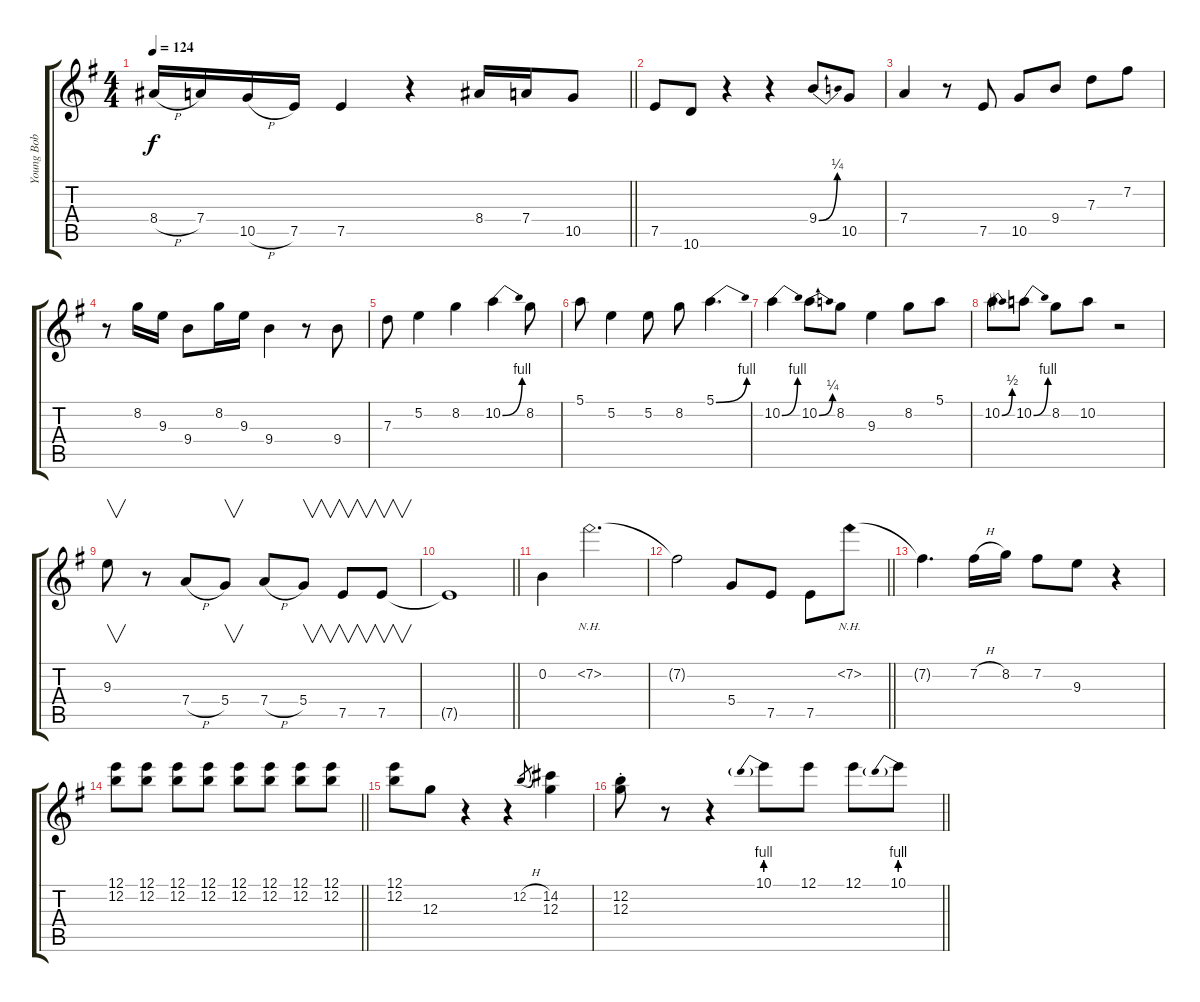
\track ("Young Bob" "Young Bob") {instrument overdrivenguitar}
\staff {score tabs}
\tuning (E4 B3 G3 D3 A2 E2) {hide}
\ts (4 4)
\tempo 124
\clef g2
\barLineRight lightlight
\ks g
8.4{h}.16{dy f} 7.4.16 10.5{h}.16 7.5.16 7.5.4 r.4 8.4.16 7.4.16 10.5.8 |
7.5.8 10.6.8 r.4 r.4 9.4{be (bend 0 0 60 1)}.8 10.5.8 |
7.4.4 r.8 7.5.8 10.5.8 9.4.8 7.3.8 7.2.8 |
r.8 8.2.16 9.3.16 9.4.8 8.2.16 9.3.16 9.4.4 r.8 9.4.8 |
7.3.8 5.2.4 8.2.4 10.2{be (bend 0 0 60 4)}.4 8.2.8 |
5.1.8 5.2.4 5.2.8 8.2.8 5.1{be (bend 0 0 60 4)}.4{d} |
10.2{be (bend 0 0 60 4)}.4 10.2{be (bend 0 0 60 1)}.8 8.2.8 9.3.4 8.2.8 5.1.8 |
10.2{be (bend 0 0 60 2)}.8 10.2{be (bend 0 0 60 4)}.8 8.2.8 10.2.8 r.2 |
9.3.8{v} r.8 7.4{h}.8 5.4.8{v} 7.4{h}.8 5.4.8{v} 7.5.8{v} 7.5.8{v} |
\barLineRight lightlight
7.5{t}.1 |
0.2.4 7.2{nh}.2{d} |
\barLineRight lightlight
7.2{t}.2 5.4.8 7.5.8 7.5.8 7.2{nh}.8 |
7.2{t}.4{d} 7.2{h}.16 8.2.16 7.2.8 9.3.8 r.4 |
\barLineRight lightlight
(12.1 12.2).8 (12.1 12.2).8 (12.1 12.2).8 (12.1 12.2).8 (12.1 12.2).8 (12.1 12.2).8 (12.1 12.2).8 (12.1 12.2).8 |
(12.1 12.2).8 12.3.8 r.4 r.4 12.2{h}.8{gr} (14.2 12.3).4 |
\barLineRight lightlight
(12.2{st} 12.3{st}).8 r.8 r.4 10.1{be (prebend 0 4 60 4)}.8 12.1.8 12.1.8 10.1{be (prebend 0 4 60 4)}.8
